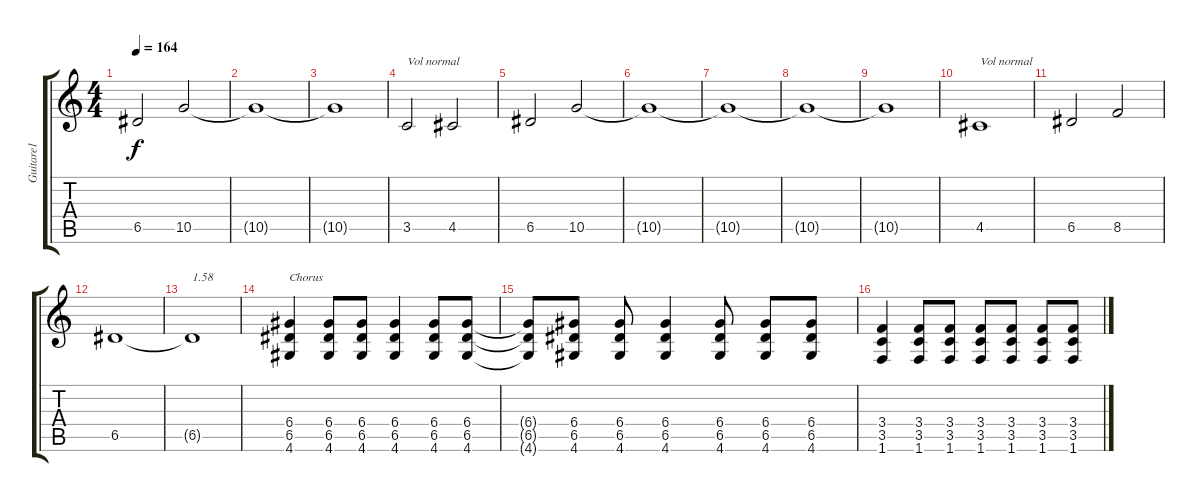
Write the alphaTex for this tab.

\track ("Guitare1" "Guitare1") {instrument overdrivenguitar}
\staff {score tabs}
\tuning (E4 B3 G3 D3 A2 E2) {hide}
\ts (4 4)
\tempo 164
\clef g2
\ks c
6.5.2{dy f} 10.5.2 |
10.5{t}.1{volume 8} |
10.5{t}.1 |
3.5.2{txt "Vol normal" volume 12} 4.5.2 |
6.5.2 10.5.2 |
10.5{t}.1{volume 8} |
10.5{t}.1 |
10.5{t}.1 |
10.5{t}.1 |
4.5.1{txt "Vol normal" volume 12} |
6.5.2 8.5.2 |
6.5.1 |
6.5{t}.1{txt "1.58"} |
(6.4 6.5 4.6).4{txt "Chorus"} (6.4 6.5 4.6).8 (6.4 6.5 4.6).8 (6.4 6.5 4.6).4 (6.4 6.5 4.6).8 (6.4 6.5 4.6).8 |
(6.4{t} 6.5{t} 4.6{t}).8 (6.4 6.5 4.6).8 (6.4 6.5 4.6).8 (6.4 6.5 4.6).4 (6.4 6.5 4.6).8 (6.4 6.5 4.6).8 (6.4 6.5 4.6).8 |
(3.4 3.5 1.6).4 (3.4 3.5 1.6).8 (3.4 3.5 1.6).8 (3.4 3.5 1.6).8 (3.4 3.5 1.6).8 (3.4 3.5 1.6).8 (3.4 3.5 1.6).8
